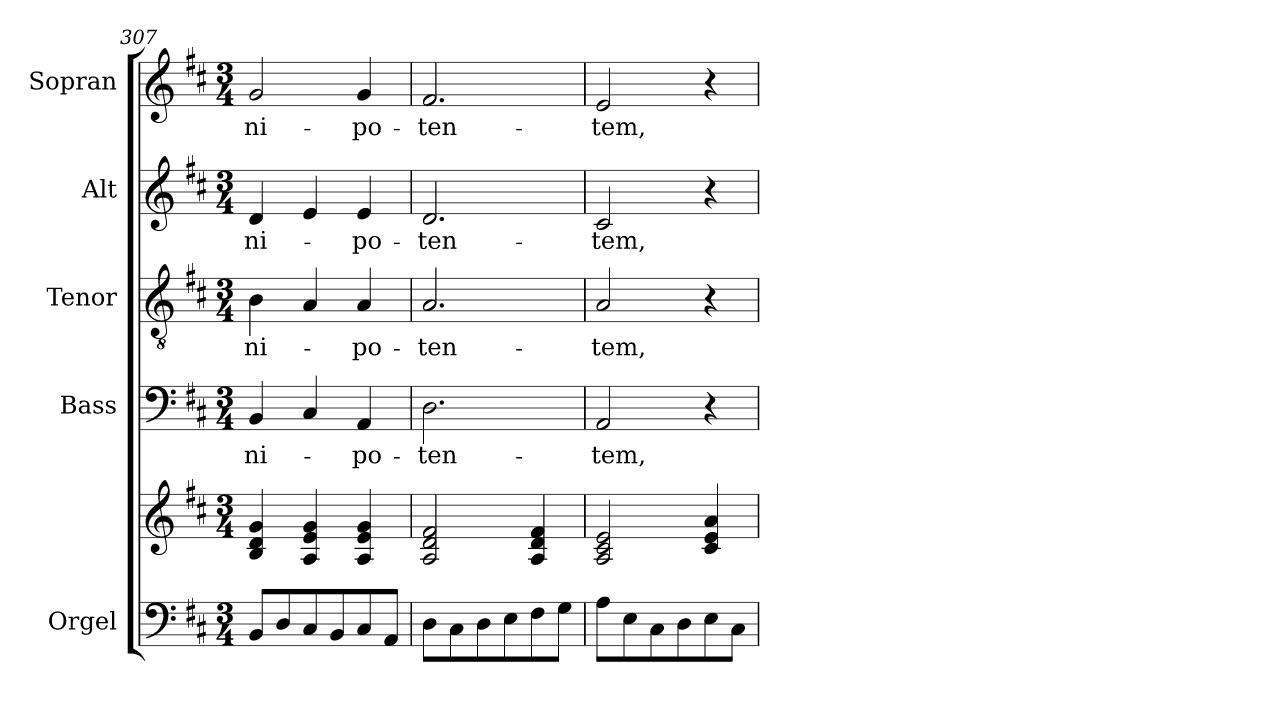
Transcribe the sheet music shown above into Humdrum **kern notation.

**kern	**kern	**kern	**text	**kern	**text	**kern	**text	**kern	**text
*part5	*part5	*part4	*part4	*part3	*part3	*part2	*part2	*part1	*part1
*staff6	*staff5	*staff4	*staff4	*staff3	*staff3	*staff2	*staff2	*staff1	*staff1
*I"Orgel	*	*I"Bass	*	*I"Tenor	*	*I"Alt	*	*I"Sopran	*
*I'Org.	*	*I'B.	*	*I'T.	*	*I'A.	*	*I'S.	*
!!LO:PB:g=z
*clefF4	*clefG2	*clefF4	*	*clefGv2	*	*clefG2	*	*clefG2	*
*k[f#c#]	*k[f#c#]	*k[f#c#]	*	*k[f#c#]	*	*k[f#c#]	*	*k[f#c#]	*
*D:	*D:	*D:	*	*D:	*	*D:	*	*D:	*
*M3/4	*M3/4	*M3/4	*	*M3/4	*	*M3/4	*	*M3/4	*
=307	=307	=307	=307	=307	=307	=307	=307	=307	=307
!	!	!	!LO:LY:b	!	!LO:LY:b	!	!LO:LY:b	!	!LO:LY:b
8BB/L	4B/ 4d/ 4g/	4BB/	-ni-	4B\	-ni-	4d/	-ni-	2g/	-ni-
8D/	.	.	.	.	.	.	.	.	.
8C#/	4A/ 4e/ 4g/	4C#/	.	4A/	.	4e/	.	.	.
8BB/	.	.	.	.	.	.	.	.	.
!	!	!	!LO:LY:b	!	!LO:LY:b	!	!LO:LY:b	!	!LO:LY:b
8C#/	4A/ 4e/ 4g/	4AA/	-po-	4A/	-po-	4e/	-po-	4g/	-po-
8AA/J	.	.	.	.	.	.	.	.	.
=308	=308	=308	=308	=308	=308	=308	=308	=308	=308
!	!	!	!LO:LY:b	!	!LO:LY:b	!	!LO:LY:b	!	!LO:LY:b
8D\L	2A/ 2d/ 2f#/	2.D\	-ten-	2.A/	-ten-	2.d/	-ten-	2.f#/	-ten-
8C#\	.	.	.	.	.	.	.	.	.
8D\	.	.	.	.	.	.	.	.	.
8E\	.	.	.	.	.	.	.	.	.
8F#\	4A/ 4d/ 4f#/	.	.	.	.	.	.	.	.
8G\J	.	.	.	.	.	.	.	.	.
=309	=309	=309	=309	=309	=309	=309	=309	=309	=309
!	!	!	!LO:LY:b	!	!LO:LY:b	!	!LO:LY:b	!	!LO:LY:b
8A\L	2A/ 2c#/ 2e/	2AA/	-tem,	2A/	-tem,	2c#/	-tem,	2e/	-tem,
8E\	.	.	.	.	.	.	.	.	.
8C#\	.	.	.	.	.	.	.	.	.
8D\	.	.	.	.	.	.	.	.	.
8E\	4c#/ 4e/ 4a/	4r	.	4r	.	4r	.	4r	.
8C#\J	.	.	.	.	.	.	.	.	.
=	=	=	=	=	=	=	=	=	=
*-	*-	*-	*-	*-	*-	*-	*-	*-	*-
